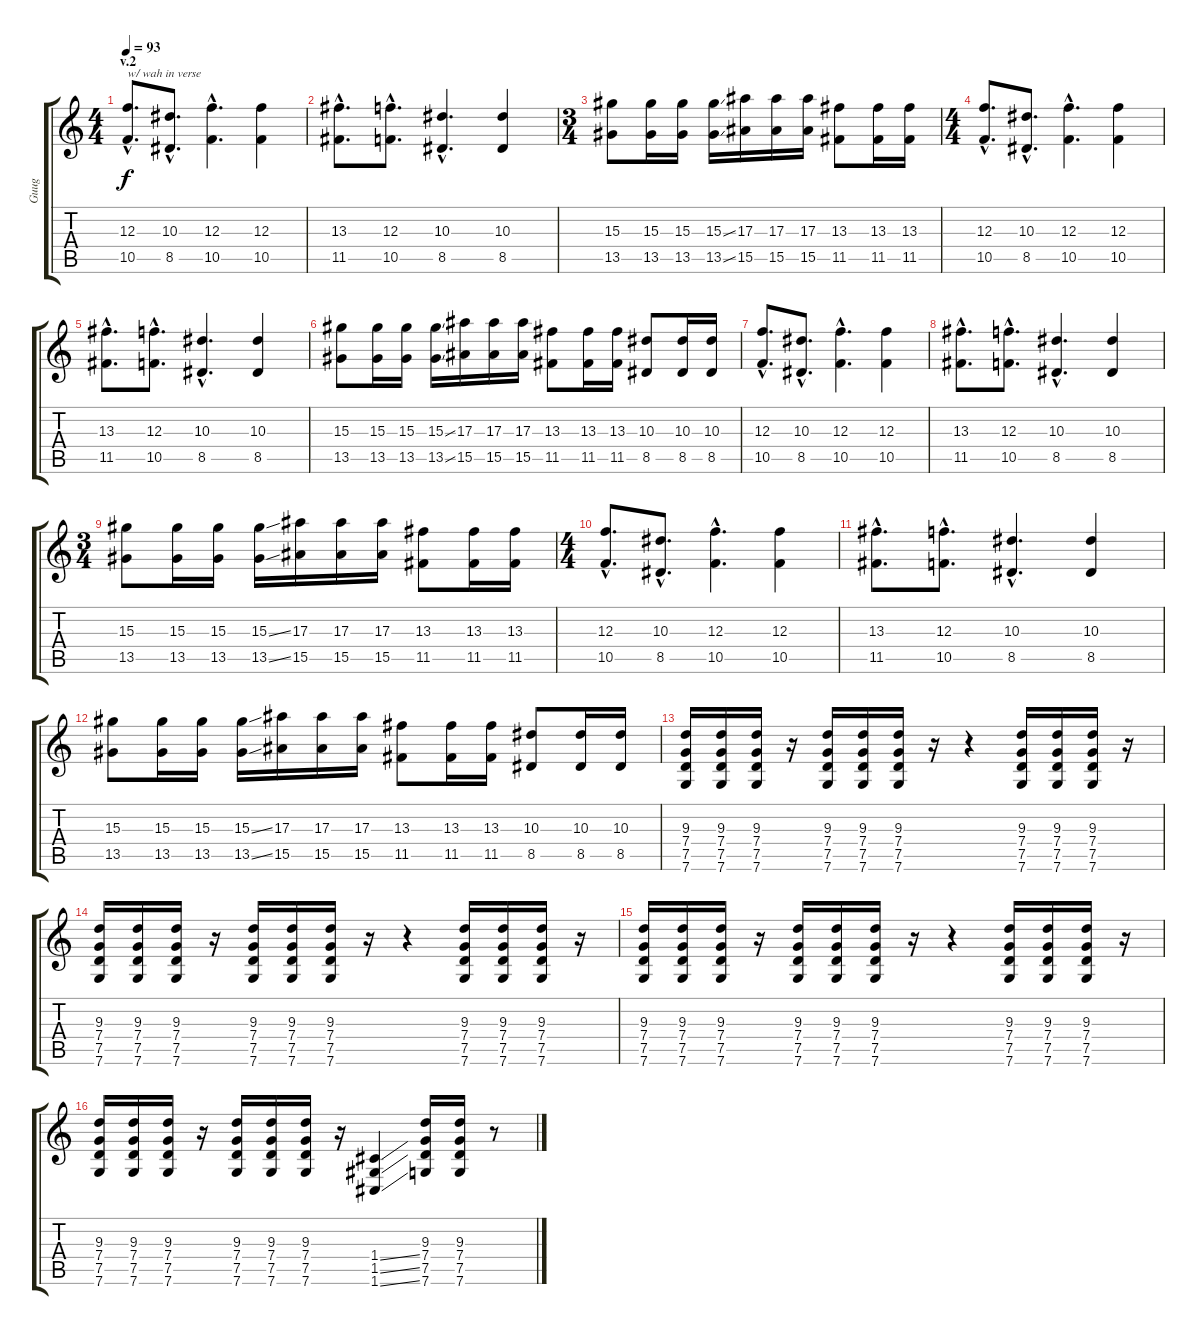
\track ("Guug" "Guug") {instrument overdrivenguitar}
\staff {score tabs}
\tuning (D4 A3 F3 C3 G2 C2) {hide}
\ts (4 4)
\section ("" "v.2")
\tempo 93
\clef g2
\ks c
(12.3{hac} 10.5{hac}).8{d txt "w/ wah in verse" dy f} (10.3{hac} 8.5{hac}).8{d} (12.3{hac} 10.5{hac}).4{d} (12.3 10.5).4 |
(13.3{hac} 11.5{hac}).8{d} (12.3{hac} 10.5{hac}).8{d} (10.3{hac} 8.5{hac}).4{d} (10.3 8.5).4 |
\ts (3 4)
(15.3 13.5).8 (15.3 13.5).16 (15.3 13.5).16 (15.3{ss} 13.5{ss}).16 (17.3 15.5).16 (17.3 15.5).16 (17.3 15.5).16 (13.3 11.5).8 (13.3 11.5).16 (13.3 11.5).16 |
\ts (4 4)
(12.3{hac} 10.5{hac}).8{d} (10.3{hac} 8.5{hac}).8{d} (12.3{hac} 10.5{hac}).4{d} (12.3 10.5).4 |
(13.3{hac} 11.5{hac}).8{d} (12.3{hac} 10.5{hac}).8{d} (10.3{hac} 8.5{hac}).4{d} (10.3 8.5).4 |
(15.3 13.5).8 (15.3 13.5).16 (15.3 13.5).16 (15.3{ss} 13.5{ss}).16 (17.3 15.5).16 (17.3 15.5).16 (17.3 15.5).16 (13.3 11.5).8 (13.3 11.5).16 (13.3 11.5).16 (10.3 8.5).8 (10.3 8.5).16 (10.3 8.5).16 |
(12.3{hac} 10.5{hac}).8{d} (10.3{hac} 8.5{hac}).8{d} (12.3{hac} 10.5{hac}).4{d} (12.3 10.5).4 |
(13.3{hac} 11.5{hac}).8{d} (12.3{hac} 10.5{hac}).8{d} (10.3{hac} 8.5{hac}).4{d} (10.3 8.5).4 |
\ts (3 4)
(15.3 13.5).8 (15.3 13.5).16 (15.3 13.5).16 (15.3{ss} 13.5{ss}).16 (17.3 15.5).16 (17.3 15.5).16 (17.3 15.5).16 (13.3 11.5).8 (13.3 11.5).16 (13.3 11.5).16 |
\ts (4 4)
(12.3{hac} 10.5{hac}).8{d} (10.3{hac} 8.5{hac}).8{d} (12.3{hac} 10.5{hac}).4{d} (12.3 10.5).4 |
(13.3{hac} 11.5{hac}).8{d} (12.3{hac} 10.5{hac}).8{d} (10.3{hac} 8.5{hac}).4{d} (10.3 8.5).4 |
(15.3 13.5).8 (15.3 13.5).16 (15.3 13.5).16 (15.3{ss} 13.5{ss}).16 (17.3 15.5).16 (17.3 15.5).16 (17.3 15.5).16 (13.3 11.5).8 (13.3 11.5).16 (13.3 11.5).16 (10.3 8.5).8 (10.3 8.5).16 (10.3 8.5).16 |
(9.3 7.4 7.5 7.6).16 (9.3 7.4 7.5 7.6).16 (9.3 7.4 7.5 7.6).16 r.16 (9.3 7.4 7.5 7.6).16 (9.3 7.4 7.5 7.6).16 (9.3 7.4 7.5 7.6).16 r.16 r.4 (9.3 7.4 7.5 7.6).16 (9.3 7.4 7.5 7.6).16 (9.3 7.4 7.5 7.6).16 r.16 |
(9.3 7.4 7.5 7.6).16 (9.3 7.4 7.5 7.6).16 (9.3 7.4 7.5 7.6).16 r.16 (9.3 7.4 7.5 7.6).16 (9.3 7.4 7.5 7.6).16 (9.3 7.4 7.5 7.6).16 r.16 r.4 (9.3 7.4 7.5 7.6).16 (9.3 7.4 7.5 7.6).16 (9.3 7.4 7.5 7.6).16 r.16 |
(9.3 7.4 7.5 7.6).16 (9.3 7.4 7.5 7.6).16 (9.3 7.4 7.5 7.6).16 r.16 (9.3 7.4 7.5 7.6).16 (9.3 7.4 7.5 7.6).16 (9.3 7.4 7.5 7.6).16 r.16 r.4 (9.3 7.4 7.5 7.6).16 (9.3 7.4 7.5 7.6).16 (9.3 7.4 7.5 7.6).16 r.16 |
(9.3 7.4 7.5 7.6).16 (9.3 7.4 7.5 7.6).16 (9.3 7.4 7.5 7.6).16 r.16 (9.3 7.4 7.5 7.6).16 (9.3 7.4 7.5 7.6).16 (9.3 7.4 7.5 7.6).16 r.16 (1.4{ss} 1.5{ss} 1.6{ss}).4 (9.3 7.4 7.5 7.6).16 (9.3 7.4 7.5 7.6).16 r.8
